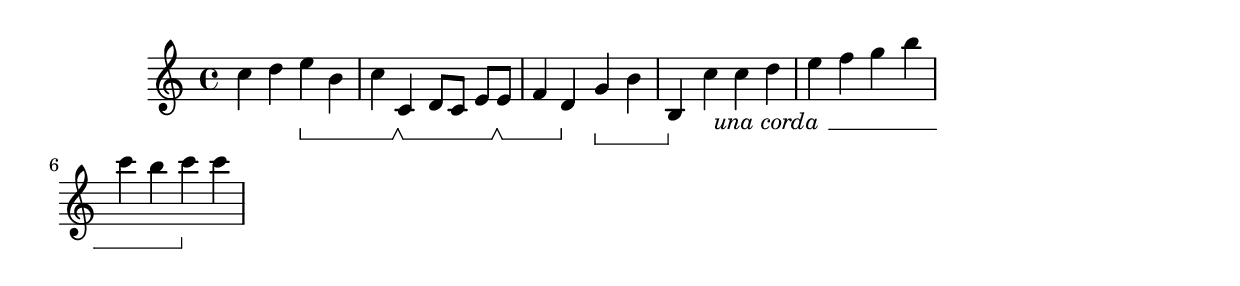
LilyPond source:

\version "2.6.0"

\header {

    texidoc = "The brackets of a piano pedal should start and end at
 the left side of the note. If a note is shared between two brackets,
 these ends are flared.

At a line-break, there are no vertical endings.  " }

\score {
     \relative c'' {
        \set Staff.pedalSustainStyle = #'bracket

        c4 d e \sustainDown b c c, \sustainUp \sustainDown  d8[ c]  e8[ 
	    e \sustainUp \sustainDown]  f4 d
        \sustainUp g \sustainDown b b, \sustainUp c'

        \set Staff.pedalUnaCordaStyle = #'mixed

        c4 d \unaCorda e f g
        b  | \break c b c \treCorde c
    }
    \layout { raggedright = ##t }
}
